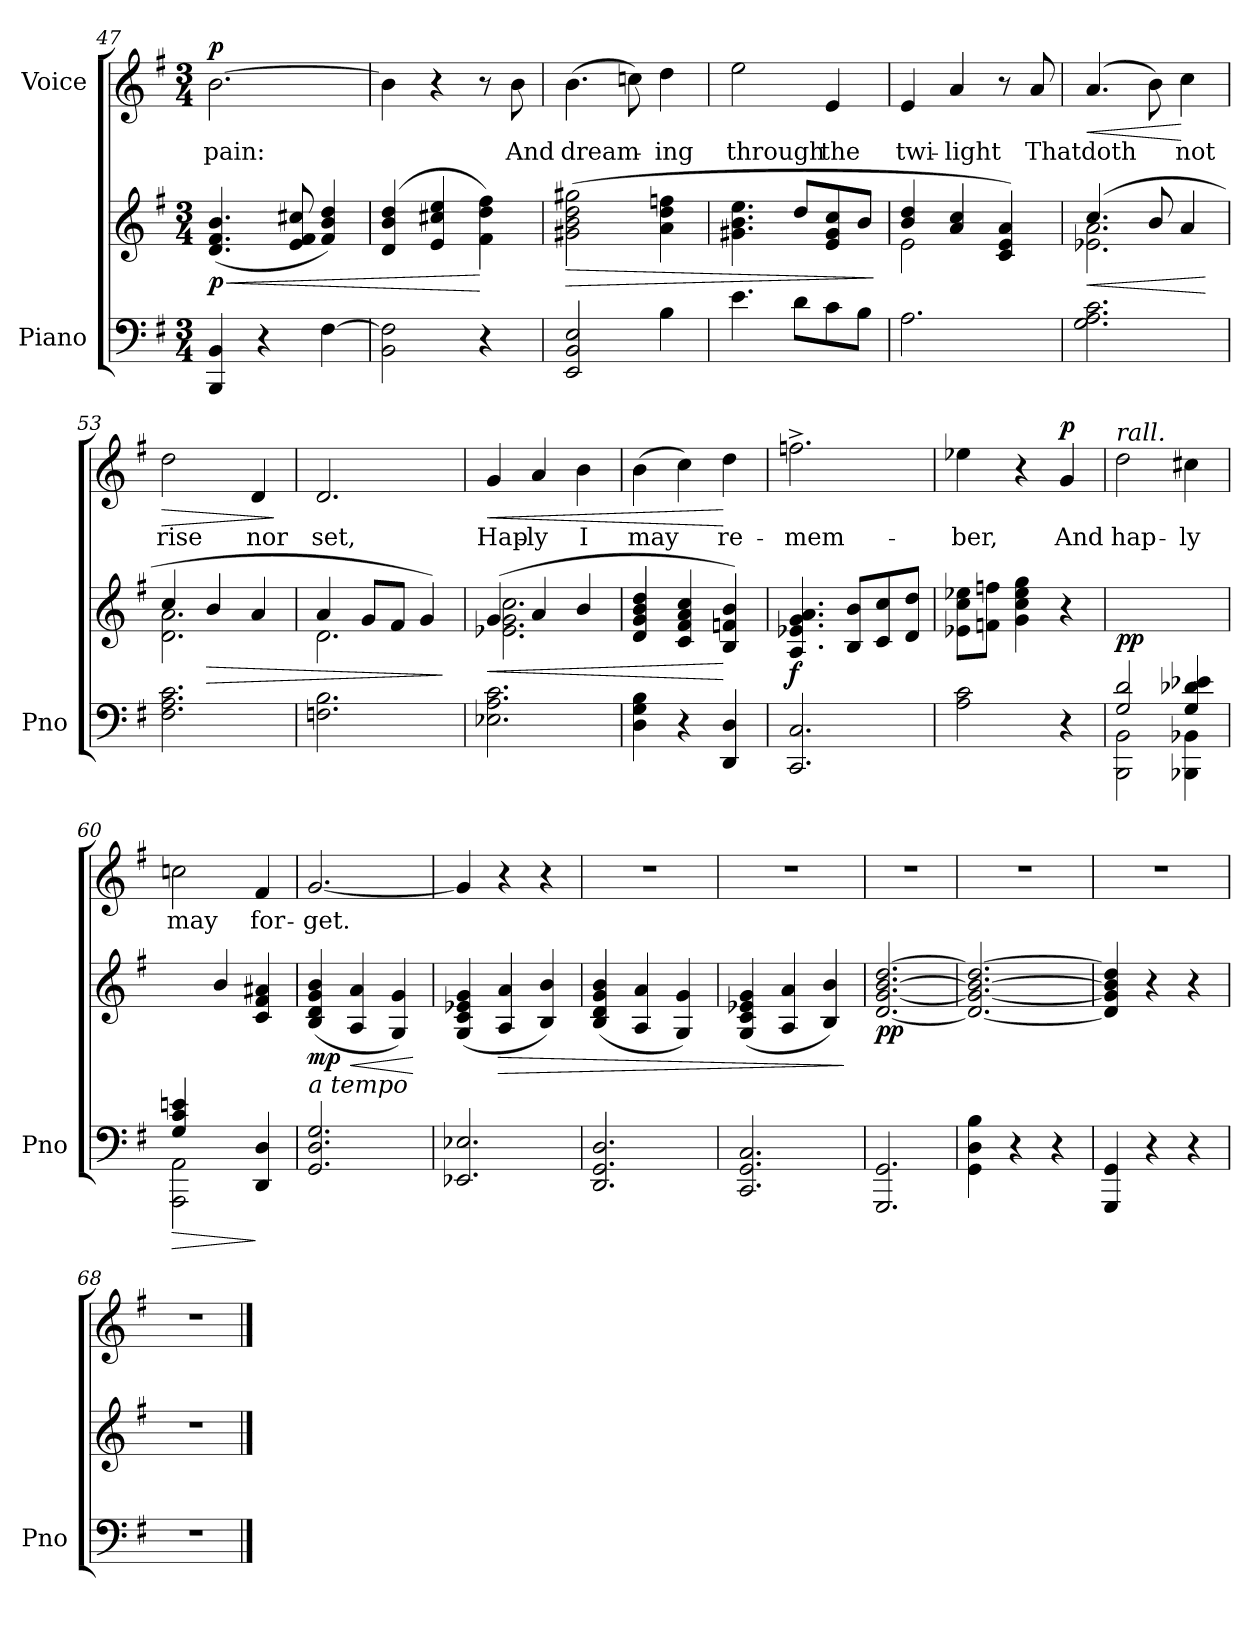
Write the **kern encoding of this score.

**kern	**kern	**dynam	**kern	**text	**dynam
*part2	*part2	*part2	*part1	*part1	*part1
*staff3	*staff2	*staff2/3	*staff1	*staff1	*staff1
*I"Piano	*	*	*I"Voice	*	*
*I'Pno	*	*	*	*	*
*clefF4	*clefG2	*	*clefG2	*	*
*k[f#]	*k[f#]	*	*k[f#]	*	*
*M3/4	*M3/4	*	*M3/4	*	*
=47	=47	=47	=47	=47	=47
!	!	!LO:HP:b	!	!LO:LY:b	!
!	!	!LO:DY:n=1:b	!	!	!LO:DY:a
4BBB/ 4BB/	(>4.d/ 4.f#/ 4.b/	< p	[2.b\	pain:	p
4r	.	.	.	.	.
.	8e/ 8f#/ 8cc#X/	.	.	.	.
[4F#\	4f#/ 4b/ 4dd/)	.	.	.	.
!!LO:LB:g=z
=48	=48	=48	=48	=48	=48
2BB\ 2F#\]	(4d/ 4b/ 4dd/	.	4b\]	.	.
.	4e/ 4cc#X/ 4ee/	.	4r	.	.
4r	4f#\ 4dd\ 4ff#\)	[	8r	.	.
!	!	!	!	!LO:LY:b	!
.	.	.	8b\	And	.
=49	=49	=49	=49	=49	=49
!	!	!LO:HP:b	!	!LO:LY:b	!
2EE/ 2BB/ 2E/	(2g#X\ 2b\ 2dd\ 2gg#X\	>	(4.b\	dream-	.
.	.	.	8ccn\)	.	.
!	!	!	!	!LO:LY:b	!
4B\	4a\ 4dd\ 4ffn\	.	4dd\	-ing	.
=50	=50	=50	=50	=50	=50
!	!	!	!	!LO:LY:b	!
4.e\	4.g#X\ 4.b\ 4.ee\	.	2ee\	through	.
8d\L	8dd/L	.	.	.	.
!	!	!	!	!LO:LY:b	!
8c\	8e/ 8g#/ 8cc/	.	4e/	the	.
8B\J	8b/J	.	.	.	.
.	.	]	.	.	.
=51	=51	=51	=51	=51	=51
*	*^	*	*	*	*
!	!	!	!	!	!LO:LY:b	!
2.A\	4b/ 4dd/	2e\	.	4e/	twi-	.
!	!	!	!	!	!LO:LY:b	!
.	4a/ 4cc/	.	.	4a/	-light	.
.	4c/ 4e/ 4a/)	4ryy	.	8r	.	.
!	!	!	!	!	!LO:LY:b	!
.	.	.	.	8a/	That	.
!!LO:PB:g=z
=52	=52	=52	=52	=52	=52	=52
!	!	!	!LO:HP:b	!	!LO:LY:b	!LO:HP:b
2.G\ 2.A\ 2.c\	(4.cc/	2.e-X\ 2.a\	<	(4.a/	doth	<
.	8b/	.	.	8b\)	.	.
!	!	!	!	!	!LO:LY:b	!
.	4a/	.	.	4cc\	not	[
*	*v	*v	*	*	*	*
.	.	[	.	.	.
=53	=53	=53	=53	=53	=53
*	*^	*	*	*	*
!	!	!	!	!	!LO:LY:b	!LO:HP:b
2.F#\ 2.A\ 2.c\	4cc/	2.d\ 2.a\	.	2dd\	rise	>
!	!	!	!LO:HP:b	!	!	!
.	4b/	.	>	.	.	.
!	!	!	!	!	!LO:LY:b	!
.	4a/	.	.	4d/	nor	.
*	*v	*v	*	*	*	*
.	.	.	.	.	]
=54	=54	=54	=54	=54	=54
*	*^	*	*	*	*
!	!	!	!	!	!LO:LY:b	!
2.Fn\ 2.B\	4a/	2.d\	.	2.d/	set,	.
.	8g/L	.	.	.	.	.
.	8f#/J	.	.	.	.	.
.	4g/)	.	.	.	.	.
*	*v	*v	*	*	*	*
.	.	]	.	.	.
=55	=55	=55	=55	=55	=55
!	!	!LO:HP:b	!	!LO:LY:b	!LO:HP:b
*	*^	*	*	*	*
2.E-X\ 2.A\ 2.c\	(>4g/	2.e-X\ 2.g\ 2.cc\	<	4g/	Hap-	<
!	!	!	!	!	!LO:LY:b	!
.	4a/	.	.	4a/	-ly	.
!	!	!	!	!	!LO:LY:b	!
.	4b/	.	.	4b\	I	.
*	*v	*v	*	*	*	*
!!LO:LB:g=z
=56	=56	=56	=56	=56	=56
!	!	!	!	!LO:LY:b	!
4D\ 4G\ 4B\	4d/ 4g/ 4b/ 4dd/	.	(4b\	may	.
4r	4c/ 4f#/ 4a/ 4cc/	.	4cc\)	.	.
!	!	!	!	!LO:LY:b	!
4DD/ 4D/	4B/ 4fn/ 4b/)	[	4dd\	re-	[
=57	=57	=57	=57	=57	=57
!	!	!LO:DY:b	!	!LO:LY:b	!
2.CC/ 2.C/	4.A/ 4.e-X/ 4.g/ 4.a/	f	2.ffn^\	-mem-	.
.	8B/ 8b/L	.	.	.	.
.	8c/ 8cc/	.	.	.	.
.	8d/ 8dd/J	.	.	.	.
=58	=58	=58	=58	=58	=58
!	!	!	!	!LO:LY:b	!
2A\ 2c\	8e-X\ 8cc\ 8ee-X\L	.	4ee-X\	-ber,	.
.	8fn\ 8ffn\J	.	.	.	.
.	4g\ 4cc\ 4ee-\ 4gg\	.	4r	.	.
!	!	!	!	!LO:LY:b	!LO:DY:a
4r	4r	.	4g/	And	p
=59	=59	=59	=59	=59	=59
*^	*	*	*	*	*
!	!	!	!	!LO:TX:a:i:t=rall.	!	!
!	!	!	!LO:DY:b	!	!LO:LY:b	!
(>2G/ 2d/	2BBB\ 2BB\	2.ryy	pp	2dd\	hap-	.
!	!	!	!	!	!LO:LY:b	!
4G/ 4d-X/ 4e-X/	4BBB-X\ 4BB-X\	.	.	4cc#X\	-ly	.
!!LO:LB:g=z
=60	=60	=60	=60	=60	=60	=60
!	!	!	!LO:HP:b=2	!	!LO:LY:b	!
4G/ 4c/ 4en/	2AAA\ 2AA\	4ryy	>	2ccn\	may	.
2ryy	.	4b/	.	.	.	.
!	!	!	!	!	!LO:LY:b	!
.	4DD/ 4D/	4c/ 4f#/ 4a#X/)	]	4f#/	for-	.
=61	=61	=61	=61	=61	=61	=61
!	!	!LO:TX:b:i:t=a tempo	!	!	!	!
!	!	!	!LO:DY:b	!	!LO:LY:b	!
*v	*v	*	*	*	*	*
2.GG/ 2.D/ 2.G/	(>4B/ 4d/ 4g/ 4b/	mp	[2.g/	-get.	.
!	!	!LO:HP:b	!	!	!
.	4A/ 4a/	<	.	.	.
.	4G/ 4g/)	.	.	.	.
.	.	[	.	.	.
=62	=62	=62	=62	=62	=62
2.EE-X/ 2.E-X/	(>4G/ 4c/ 4e-X/ 4g/	.	4g/]	.	.
!	!	!LO:HP:b	!	!	!
.	4A/ 4a/	>	4r	.	.
.	4B/ 4b/)	.	4r	.	.
=63	=63	=63	=63	=63	=63
2.DD/ 2.GG/ 2.D/	(>4B/ 4d/ 4g/ 4b/	.	2.r	.	.
.	4A/ 4a/	.	.	.	.
.	4G/ 4g/)	.	.	.	.
!!LO:LB:g=z
=64	=64	=64	=64	=64	=64
2.CC/ 2.GG/ 2.C/	(>4G/ 4c/ 4e-X/ 4g/	.	2.r	.	.
.	4A/ 4a/	.	.	.	.
.	4B/ 4b/)	.	.	.	.
.	.	]	.	.	.
=65	=65	=65	=65	=65	=65
!	!	!LO:DY:b	!	!	!
2.GGG/ 2.GG/	[2.d/ [2.g/ [2.b/ [2.dd/	pp	2.r	.	.
=66	=66	=66	=66	=66	=66
4GG\ 4D\ 4B\	2.d/_ 2.g/_ 2.b/_ 2.dd/_	.	2.r	.	.
4r	.	.	.	.	.
4r	.	.	.	.	.
=67	=67	=67	=67	=67	=67
4GGG/ 4GG/	4d/] 4g/] 4b/] 4dd/]	.	2.r	.	.
4r	4r	.	.	.	.
4r	4r	.	.	.	.
=68	=68	=68	=68	=68	=68
2.r	2.r	.	2.r	.	.
==	==	==	==	==	==
*-	*-	*-	*-	*-	*-
